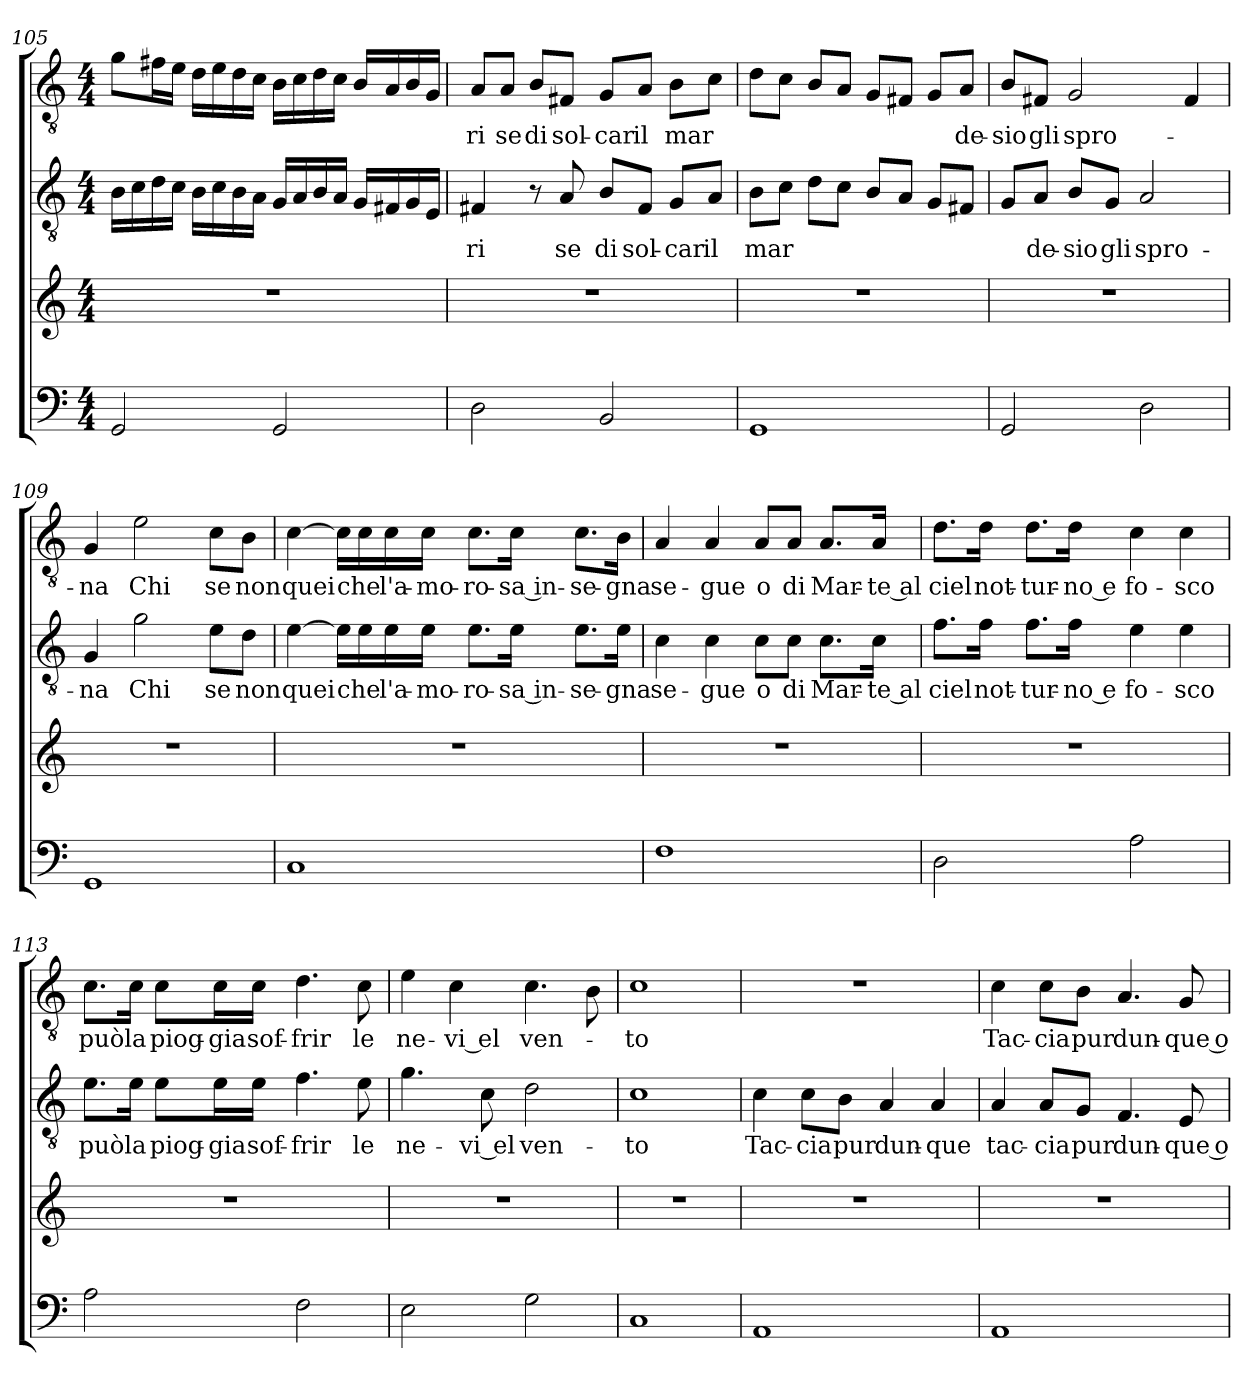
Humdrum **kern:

**kern	**kern	**kern	**text	**kern	**text
*part4	*part3	*part2	*part2	*part1	*part1
*staff4	*staff3	*staff2	*staff2	*staff1	*staff1
!!LO:LB:g=z
*clefF4	*clefG2	*clefGv2	*	*clefGv2	*
*k[]	*k[]	*k[]	*	*k[]	*
*C:	*C:	*C:	*	*C:	*
*M4/4	*M4/4	*M4/4	*	*M4/4	*
=105	=105	=105	=105	=105	=105
2GG/	1r	16B\LL	.	8g\L	.
.	.	16c\	.	.	.
.	.	16d\	.	16f#X\L	.
.	.	16c\JJ	.	16e\JJ	.
.	.	16B\LL	.	16d\LL	.
.	.	16c\	.	16e\	.
.	.	16B\	.	16d\	.
.	.	16A\JJ	.	16c\JJ	.
2GG/	.	16G/LL	.	16B\LL	.
.	.	16A/	.	16c\	.
.	.	16B/	.	16d\	.
.	.	16A/JJ	.	16c\JJ	.
.	.	16G/LL	.	16B/LL	.
.	.	16F#X/	.	16A/	.
.	.	16G/	.	16B/	.
.	.	16E/JJ	.	16G/JJ	.
=106	=106	=106	=106	=106	=106
!	!	!	!LO:LY:b	!	!LO:LY:b
2D\	1r	4F#X/	-ri	8A/L	-ri
!	!	!	!	!	!LO:LY:b
.	.	.	.	8A/J	se
!	!	!	!	!	!LO:LY:b
.	.	8r	.	8B/L	di
!	!	!	!LO:LY:b	!	!LO:LY:b
.	.	8A/	se	8F#X/J	sol-
!	!	!	!LO:LY:b	!	!LO:LY:b
2BB/	.	8B/L	di	8G/L	-car
!	!	!	!LO:LY:b	!	!LO:LY:b
.	.	8F#/J	sol-	8A/J	il
!	!	!	!LO:LY:b	!	!LO:LY:b
.	.	8G/L	-car	8B\L	mar
!	!	!	!LO:LY:b	!	!
.	.	8A/J	il	8c\J	.
=107	=107	=107	=107	=107	=107
!	!	!	!LO:LY:b	!	!
1GG	1r	8B\L	mar	8d\L	.
.	.	8c\J	.	8c\J	.
.	.	8d\L	.	8B/L	.
.	.	8c\J	.	8A/J	.
.	.	8B/L	.	8G/L	.
.	.	8A/J	.	8F#X/J	.
.	.	8G/L	.	8G/L	.
!	!	!	!	!	!LO:LY:b
.	.	8F#X/J	.	8A/J	de-
!!LO:PB:g=z
=108	=108	=108	=108	=108	=108
!	!	!	!	!	!LO:LY:b
2GG/	1r	8G/L	.	8B/L	-sio
!	!	!	!LO:LY:b	!	!LO:LY:b
.	.	8A/J	de-	8F#X/J	gli
!	!	!	!LO:LY:b	!	!LO:LY:b
.	.	8B/L	-sio	2G/	spro-
!	!	!	!LO:LY:b	!	!
.	.	8G/J	gli	.	.
!	!	!	!LO:LY:b	!	!
2D\	.	2A/	spro-	.	.
.	.	.	.	4F#/	.
=109	=109	=109	=109	=109	=109
!	!	!	!LO:LY:b	!	!LO:LY:b
1GG	1r	4G/	-na	4G/	-na
!	!	!	!LO:LY:b	!	!LO:LY:b
.	.	2g\	Chi	2e\	Chi
!	!	!	!LO:LY:b	!	!LO:LY:b
.	.	8e\L	se	8c\L	se
!	!	!	!LO:LY:b	!	!LO:LY:b
.	.	8d\J	non	8B\J	non
=110	=110	=110	=110	=110	=110
!	!	!	!LO:LY:b	!	!LO:LY:b
1C	1r	[4e\	quei	[4c\	quei
.	.	16e\LL]	.	16c\LL]	.
!	!	!	!LO:LY:b	!	!LO:LY:b
.	.	16e\	che	16c\	che
!	!	!	!LO:LY:b	!	!LO:LY:b
.	.	16e\	l'a-	16c\	l'a-
!	!	!	!LO:LY:b	!	!LO:LY:b
.	.	16e\JJ	-mo-	16c\JJ	-mo-
!	!	!	!LO:LY:b	!	!LO:LY:b
.	.	8.e\L	-ro-	8.c\L	-ro-
!	!	!	!LO:LY:b	!	!LO:LY:b
.	.	16e\Jk	-sa in-	16c\Jk	-sa in-
!	!	!	!LO:LY:b	!	!LO:LY:b
.	.	8.e\L	-se-	8.c\L	-se-
!	!	!	!LO:LY:b	!	!LO:LY:b
.	.	16e\Jk	-gna	16B\Jk	-gna
=111	=111	=111	=111	=111	=111
!	!	!	!LO:LY:b	!	!LO:LY:b
1F	1r	4c\	se-	4A/	se-
!	!	!	!LO:LY:b	!	!LO:LY:b
.	.	4c\	-gue	4A/	-gue
!	!	!	!LO:LY:b	!	!LO:LY:b
.	.	8c\L	o	8A/L	o
!	!	!	!LO:LY:b	!	!LO:LY:b
.	.	8c\J	di	8A/J	di
!	!	!	!LO:LY:b	!	!LO:LY:b
.	.	8.c\L	Mar-	8.A/L	Mar-
!	!	!	!LO:LY:b	!	!LO:LY:b
.	.	16c\Jk	-te al	16A/Jk	-te al
!!LO:LB:g=z
=112	=112	=112	=112	=112	=112
!	!	!	!LO:LY:b	!	!LO:LY:b
2D\	1r	8.f\L	ciel	8.d\L	ciel
!	!	!	!LO:LY:b	!	!LO:LY:b
.	.	16f\Jk	not-	16d\Jk	not-
!	!	!	!LO:LY:b	!	!LO:LY:b
.	.	8.f\L	-tur-	8.d\L	-tur-
!	!	!	!LO:LY:b	!	!LO:LY:b
.	.	16f\Jk	-no e	16d\Jk	-no e
!	!	!	!LO:LY:b	!	!LO:LY:b
2A\	.	4e\	fo-	4c\	fo-
!	!	!	!LO:LY:b	!	!LO:LY:b
.	.	4e\	-sco	4c\	-sco
=113	=113	=113	=113	=113	=113
!	!	!	!LO:LY:b	!	!LO:LY:b
2A\	1r	8.e\L	può	8.c\L	può
!	!	!	!LO:LY:b	!	!LO:LY:b
.	.	16e\Jk	la	16c\Jk	la
!	!	!	!LO:LY:b	!	!LO:LY:b
.	.	8e\L	piog-	8c\L	piog-
!	!	!	!LO:LY:b	!	!LO:LY:b
.	.	16e\L	-gia	16c\L	-gia
!	!	!	!LO:LY:b	!	!LO:LY:b
.	.	16e\JJ	sof-	16c\JJ	sof-
!	!	!	!LO:LY:b	!	!LO:LY:b
2F\	.	4.f\	-frir	4.d\	-frir
!	!	!	!LO:LY:b	!	!LO:LY:b
.	.	8e\	le	8c\	le
=114	=114	=114	=114	=114	=114
!	!	!	!LO:LY:b	!	!LO:LY:b
2E\	1r	4.g\	ne-	4e\	ne-
!	!	!	!	!	!LO:LY:b
.	.	.	.	4c\	-vi el
!	!	!	!LO:LY:b	!	!
.	.	8c\	-vi el	.	.
!	!	!	!LO:LY:b	!	!LO:LY:b
2G\	.	2d\	ven-	4.c\	ven-
.	.	.	.	8B\	.
=115	=115	=115	=115	=115	=115
!	!	!	!LO:LY:b	!	!LO:LY:b
1C	1r	1c	-to	1c	-to
!!LO:LB:g=z
=116	=116	=116	=116	=116	=116
!	!	!	!LO:LY:b	!	!
1AA	1r	4c\	Tac-	1r	.
!	!	!	!LO:LY:b	!	!
.	.	8c\L	-cia	.	.
!	!	!	!LO:LY:b	!	!
.	.	8B\J	pur	.	.
!	!	!	!LO:LY:b	!	!
.	.	4A/	dun-	.	.
!	!	!	!LO:LY:b	!	!
.	.	4A/	-que	.	.
=117	=117	=117	=117	=117	=117
!	!	!	!LO:LY:b	!	!LO:LY:b
1AA	1r	4A/	tac-	4c\	Tac-
!	!	!	!LO:LY:b	!	!LO:LY:b
.	.	8A/L	-cia	8c\L	-cia
!	!	!	!LO:LY:b	!	!LO:LY:b
.	.	8G/J	pur	8B\J	pur
!	!	!	!LO:LY:b	!	!LO:LY:b
.	.	4.F/	dun-	4.A/	dun-
!	!	!	!LO:LY:b	!	!LO:LY:b
.	.	8E/	-que o-	8G/	-que o-
=	=	=	=	=	=
*-	*-	*-	*-	*-	*-
